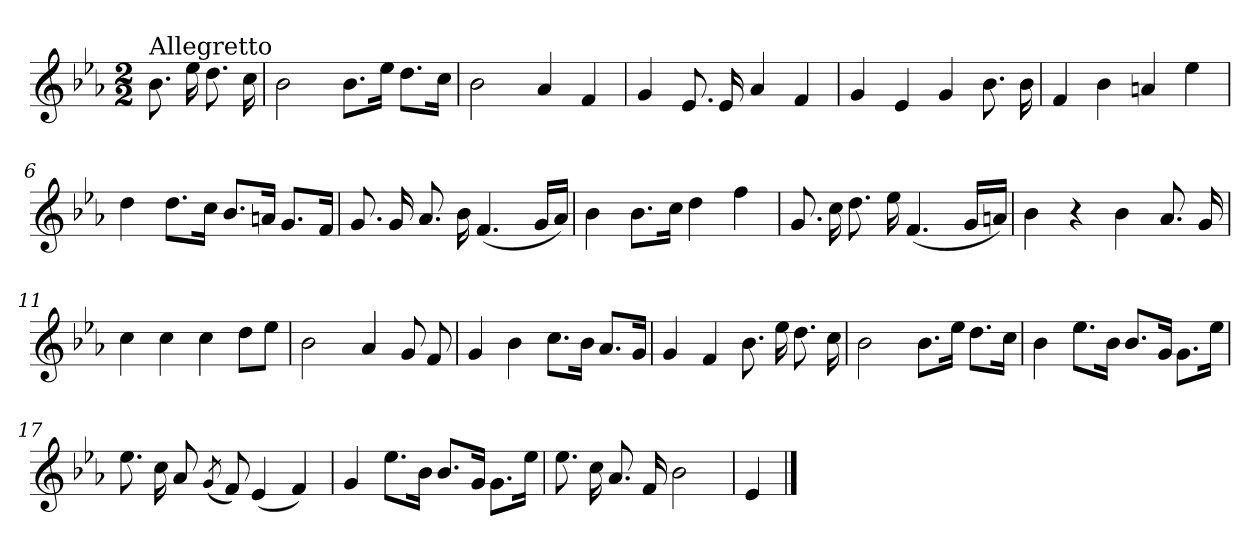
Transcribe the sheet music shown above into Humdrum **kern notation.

**kern
*part1
*staff1
*clefG2
*k[b-e-a-]
*E-:
*M2/2
=
!LO:TX:a:t=Allegretto
8.b-\
16ee-\
8.dd\
16cc\
=1
2b-\
8.b-\L
16ee-\Jk
8.dd\L
16cc\Jk
=2
2b-\
4a-/
4f/
=3
4g/
8.e-/
16e-/
4a-/
4f/
=4
4g/
4e-/
4g/
8.b-\
16b-\
!!LO:LB:g=z
=5
4f/
4b-\
4an/
4ee-\
=6
4dd\
8.dd\L
16cc\Jk
8.b-/L
16an/Jk
8.g/L
16f/Jk
=7
8.g/
16g/
8.a-/
16b-\
(<4.f/
16g/LL
16a-/JJ)
=8
4b-\
8.b-\L
16cc\Jk
4dd\
4ff\
=9
8.g/
16cc\
8.dd\
16ee-\
(<4.f/
16g/LL
16an/JJ)
!!LO:LB:g=z
=10
4b-\
4r
4b-\
8.a-/
16g/
=11
4cc\
4cc\
4cc\
8dd\L
8ee-\J
=12
2b-\
4a-/
8g/
8f/
=13
4g/
4b-\
8.cc\L
16b-\Jk
8.a-/L
16g/Jk
=14
4g/
4f/
8.b-\
16ee-\
8.dd\
16cc\
!!LO:LB:g=z
=15
2b-\
8.b-\L
16ee-\Jk
8.dd\L
16cc\Jk
=16
4b-\
8.ee-\L
16b-\Jk
8.b-/L
16g/Jk
8.g\L
16ee-\Jk
=17
8.ee-\
16cc\
8a-/
(<8qg/
8f/)
(<4e-/
4f/)
=18
4g/
8.ee-\L
16b-\Jk
8.b-/L
16g/Jk
8.g\L
16ee-\Jk
=19
8.ee-\
16cc\
8.a-/
16f/
2b-\
!!LO:LB:g=z
=20
4e-/
==
*-
